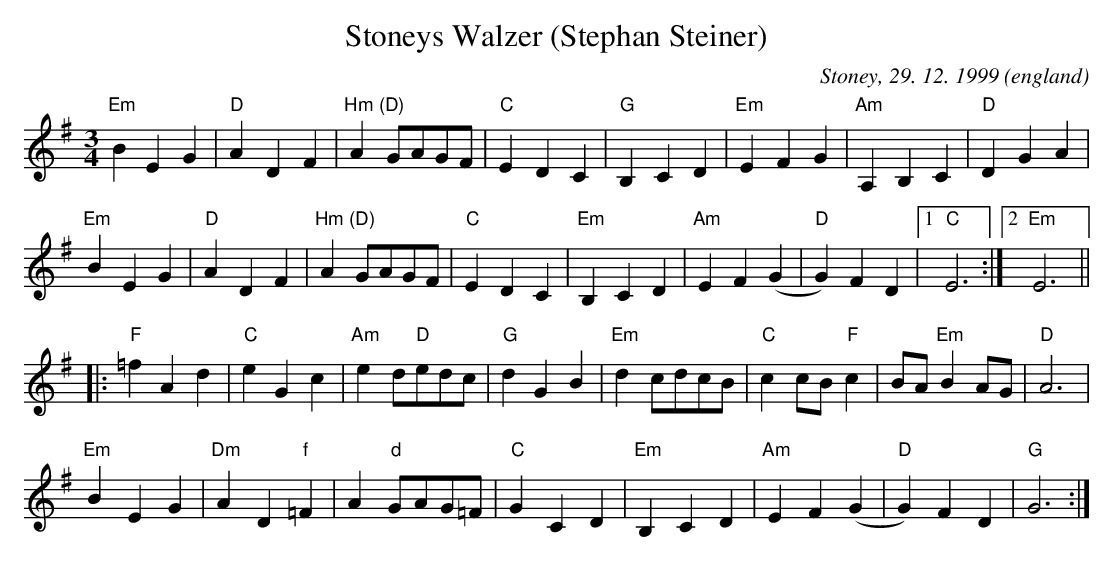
X:1
T:Stoneys Walzer (Stephan Steiner)
O:england
C:Stoney, 29. 12. 1999
M:3/4
L:1/4
K:G
"Em"BEG|"D"ADF|"Hm (D)"A G/A/G/F/|"C"EDC|\
"G"B,CD|"Em"EFG|"Am"A,B,C|"D"DGA|
"Em"BEG|"D"ADF|"Hm (D)"A G/A/G/F/|"C"EDC|\
"Em"B,CD|"Am"EF(G|"D"G)FD|1 "C"E3:|2 "Em"E3||
|: "F"=fAd|"C"eGc|"Am"e d/"D"e/d/c/|\
"G"dGB|"Em"d c/d/c/B/|"C"c c/B/ "F"c|B/A/ \
"Em"B A/G/|"D"A3 |
"Em"BEG|"Dm"AD "f"=F|A "d"G/A/G/=F/|\
"C"GCD|"Em"B,CD|"Am"EF(G|"D"G)FD|"G"G3:|
